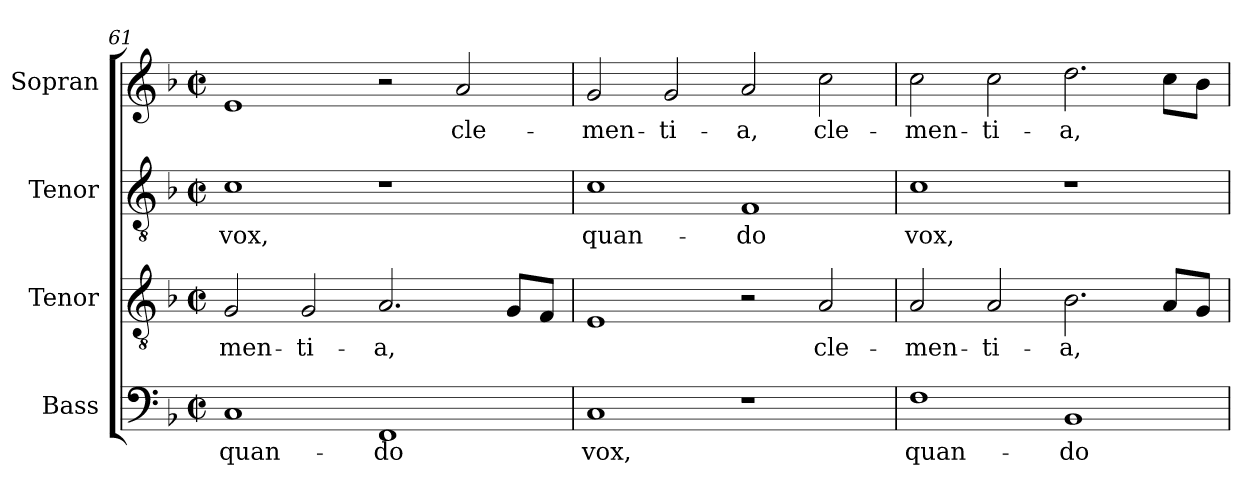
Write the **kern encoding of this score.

**kern	**text	**kern	**text	**kern	**text	**kern	**text
*part4	*part4	*part3	*part3	*part2	*part2	*part1	*part1
*staff4	*staff4	*staff3	*staff3	*staff2	*staff2	*staff1	*staff1
*I"Bass	*	*I"Tenor	*	*I"Tenor	*	*I"Sopran	*
*	*	*I'Tenor	*	*	*	*	*
*clefF4	*	*clefGv2	*	*clefGv2	*	*clefG2	*
*	*	*ITrd7c12	*	*ITrd7c12	*	*	*
*k[b-]	*	*k[b-]	*	*k[b-]	*	*k[b-]	*
*d:	*	*d:	*	*d:	*	*d:	*
*M2/2	*	*M2/2	*	*M2/2	*	*M2/2	*
*met(c|)	*	*met(c|)	*	*met(c|)	*	*met(c|)	*
=61	=61	=61	=61	=61	=61	=61	=61
!	!LO:LY:b:color=#000000	!	!	!	!	!	!
!	!	!	!LO:LY:b:color=#000000	!	!	!	!
!	!	!	!	!	!LO:LY:b:color=#000000	!	!
1Ci	quan-	2GGi/	-men-	1Ci	vox,	1ei	.
!	!	!	!LO:LY:b:color=#000000	!	!	!	!
.	.	2GGi/	-ti-	.	.	.	.
!	!LO:LY:b:color=#000000	!	!	!	!	!	!
!	!	!	!LO:LY:b:color=#000000	!	!	!	!
1FFi	-do	2.AAi/	-a,	1r	.	2r	.
!	!	!	!	!	!	!	!LO:LY:b:color=#000000
.	.	.	.	.	.	2ai/	cle-
.	.	8GGi/L	.	.	.	.	.
.	.	8FFi/J	.	.	.	.	.
=62	=62	=62	=62	=62	=62	=62	=62
!	!LO:LY:b:color=#000000	!	!	!	!	!	!
!	!	!	!	!	!LO:LY:b:color=#000000	!	!
!	!	!	!	!	!	!	!LO:LY:b:color=#000000
1Ci	vox,	1EEi	.	1Ci	quan-	2gi/	-men-
!	!	!	!	!	!	!	!LO:LY:b:color=#000000
.	.	.	.	.	.	2gi/	-ti-
!	!	!	!	!	!LO:LY:b:color=#000000	!	!
!	!	!	!	!	!	!	!LO:LY:b:color=#000000
1r	.	2r	.	1FFi	-do	2ai/	-a,
!	!	!	!LO:LY:b:color=#000000	!	!	!	!
!	!	!	!	!	!	!	!LO:LY:b:color=#000000
.	.	2AAi/	cle-	.	.	2cci\	cle-
=63	=63	=63	=63	=63	=63	=63	=63
!	!LO:LY:b:color=#000000	!	!	!	!	!	!
!	!	!	!LO:LY:b:color=#000000	!	!	!	!
!	!	!	!	!	!LO:LY:b:color=#000000	!	!
!	!	!	!	!	!	!	!LO:LY:b:color=#000000
1Fi	quan-	2AAi/	-men-	1Ci	vox,	2cci\	-men-
!	!	!	!LO:LY:b:color=#000000	!	!	!	!
!	!	!	!	!	!	!	!LO:LY:b:color=#000000
.	.	2AAi/	-ti-	.	.	2cci\	-ti-
!	!LO:LY:b:color=#000000	!	!	!	!	!	!
!	!	!	!LO:LY:b:color=#000000	!	!	!	!
!	!	!	!	!	!	!	!LO:LY:b:color=#000000
1BB-i	-do	2.BB-i\	-a,	1r	.	2.ddi\	-a,
.	.	8AAi/L	.	.	.	8cci\L	.
.	.	8GGi/J	.	.	.	8b-i\J	.
=	=	=	=	=	=	=	=
*-	*-	*-	*-	*-	*-	*-	*-
